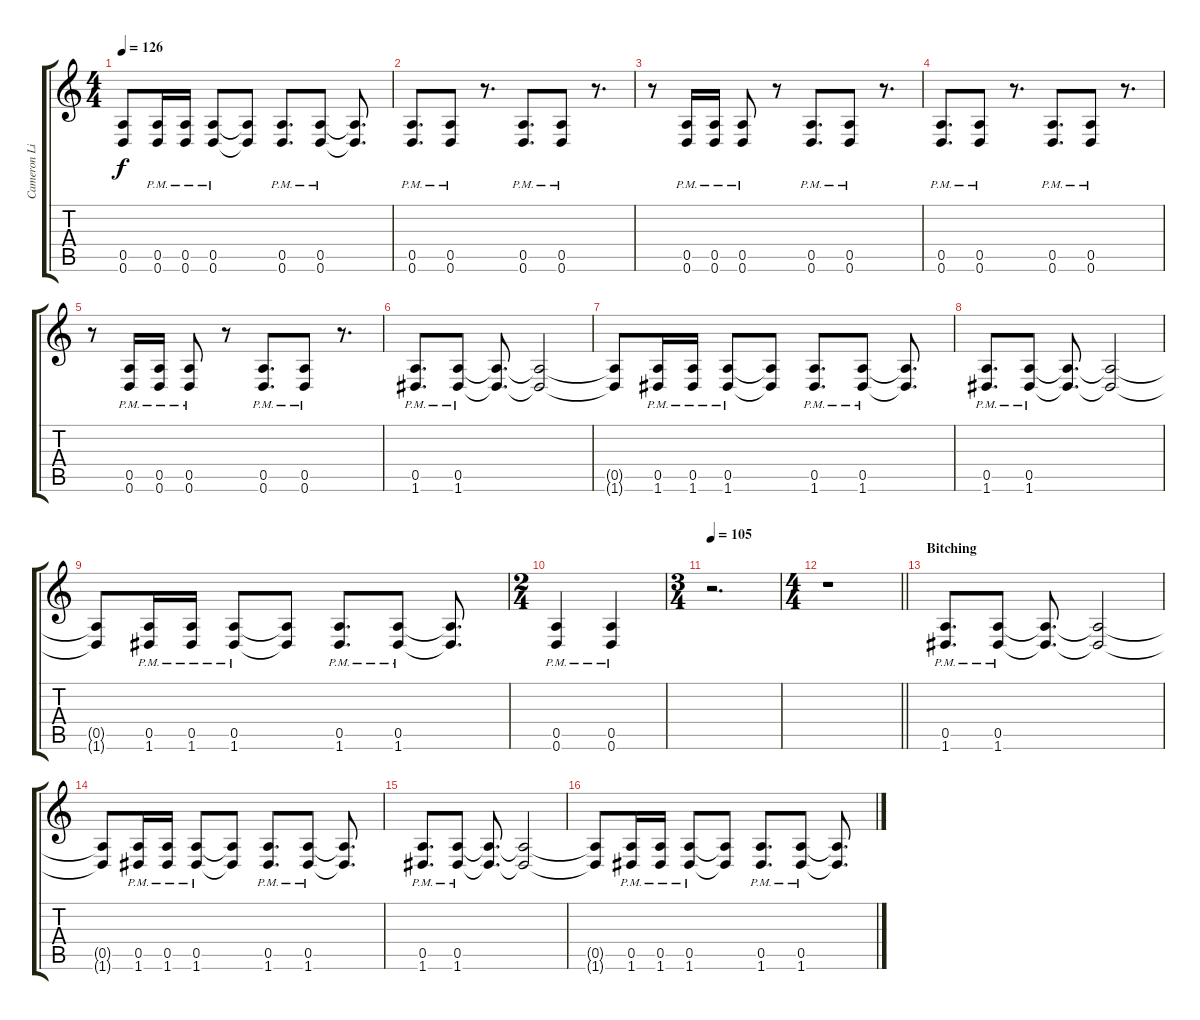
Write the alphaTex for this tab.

\track ("Cameron Liddell (Guitar 2)" "Cameron Li") {instrument distortionguitar}
\staff {score tabs}
\tuning (E4 B3 G3 D3 A2 D2) {hide}
\ts (4 4)
\tempo 126
\clef g2
\ks c
(0.5{t} 0.6{t}).8{dy f} (0.5{pm} 0.6{pm}).16 (0.5{pm} 0.6{pm}).16 (0.5{pm} 0.6{pm}).8 (0.5{t} 0.6{t}).8 (0.5{pm} 0.6{pm}).8{d} (0.5{pm} 0.6{pm}).8 (0.5{t} 0.6{t}).8{d} |
(0.5{pm} 0.6{pm}).8{d} (0.5{pm} 0.6{pm}).8 r.8{d} (0.5{pm} 0.6{pm}).8{d} (0.5{pm} 0.6{pm}).8 r.8{d} |
r.8 (0.5{pm} 0.6{pm}).16 (0.5{pm} 0.6{pm}).16 (0.5{pm} 0.6{pm}).8 r.8 (0.5{pm} 0.6{pm}).8{d} (0.5{pm} 0.6{pm}).8 r.8{d} |
(0.5{pm} 0.6{pm}).8{d} (0.5{pm} 0.6{pm}).8 r.8{d} (0.5{pm} 0.6{pm}).8{d} (0.5{pm} 0.6{pm}).8 r.8{d} |
r.8 (0.5{pm} 0.6{pm}).16 (0.5{pm} 0.6{pm}).16 (0.5{pm} 0.6{pm}).8 r.8 (0.5{pm} 0.6{pm}).8{d} (0.5{pm} 0.6{pm}).8 r.8{d} |
(0.5{pm} 1.6{pm}).8{d} (0.5{pm} 1.6{pm}).8 (0.5{t} 1.6{t}).8{d} (0.5{t} 1.6{t}).2 |
(0.5{t} 1.6{t}).8 (0.5{pm} 1.6{pm}).16 (0.5{pm} 1.6{pm}).16 (0.5{pm} 1.6{pm}).8 (0.5{t} 1.6{t}).8 (0.5{pm} 1.6{pm}).8{d} (0.5{pm} 1.6{pm}).8 (0.5{t} 1.6{t}).8{d} |
(0.5{pm} 1.6{pm}).8{d} (0.5{pm} 1.6{pm}).8 (0.5{t} 1.6{t}).8{d} (0.5{t} 1.6{t}).2 |
(0.5{t} 1.6{t}).8 (0.5{pm} 1.6{pm}).16 (0.5{pm} 1.6{pm}).16 (0.5{pm} 1.6{pm}).8 (0.5{t} 1.6{t}).8 (0.5{pm} 1.6{pm}).8{d} (0.5{pm} 1.6{pm}).8 (0.5{t} 1.6{t}).8{d} |
\ts (2 4)
(0.5{pm} 0.6).4 (0.5{pm} 0.6).4 |
\ts (3 4)
\tempo 105
r.2{d} |
\ts (4 4)
\barLineRight lightlight
r.1 |
\section ("" "Bitching")
(0.5{pm} 1.6{pm}).8{d} (0.5{pm} 1.6{pm}).8 (0.5{t} 1.6{t}).8{d} (0.5{t} 1.6{t}).2 |
(0.5{t} 1.6{t}).8 (0.5{pm} 1.6{pm}).16 (0.5{pm} 1.6{pm}).16 (0.5{pm} 1.6{pm}).8 (0.5{t} 1.6{t}).8 (0.5{pm} 1.6{pm}).8{d} (0.5{pm} 1.6{pm}).8 (0.5{t} 1.6{t}).8{d} |
(0.5{pm} 1.6{pm}).8{d} (0.5{pm} 1.6{pm}).8 (0.5{t} 1.6{t}).8{d} (0.5{t} 1.6{t}).2 |
(0.5{t} 1.6{t}).8 (0.5{pm} 1.6{pm}).16 (0.5{pm} 1.6{pm}).16 (0.5{pm} 1.6{pm}).8 (0.5{t} 1.6{t}).8 (0.5{pm} 1.6{pm}).8{d} (0.5{pm} 1.6{pm}).8 (0.5{t} 1.6{t}).8{d}
